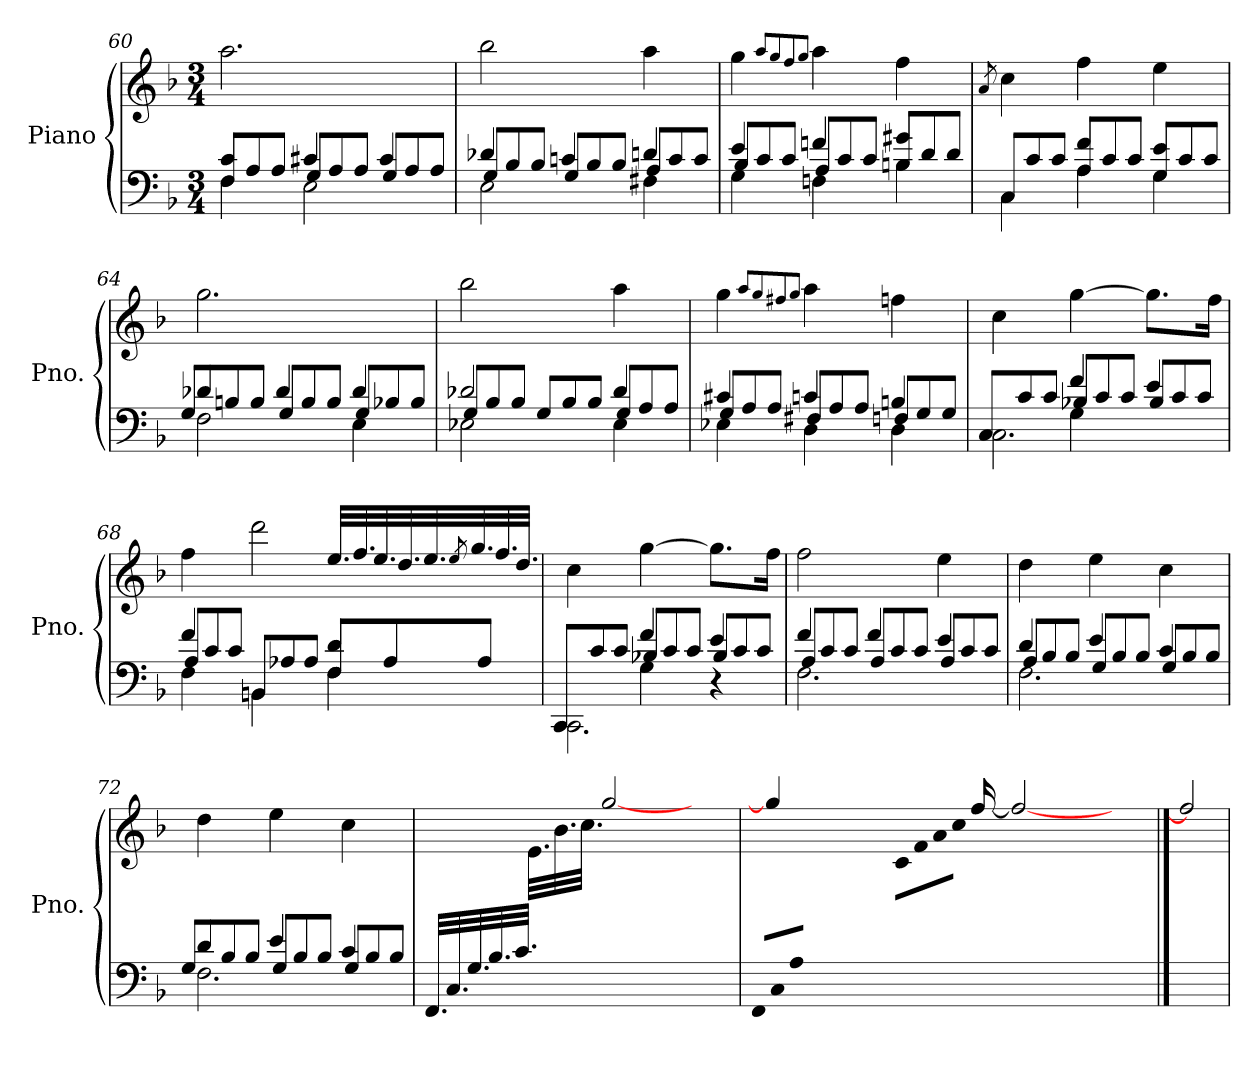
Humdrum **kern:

**kern	**kern
*part1	*part1
*staff2	*staff1
*I"Piano	*
*I'Pno.	*
!!LO:LB:g=z
*clefF4	*clefG2
*k[b-]	*k[b-]
*M3/4	*M3/4
=60	=60
*^	*
*	*^	*
*	*	*Xtuplet	*
4c/	4F\	12F/L	2.aa\
.	.	12A/	.
.	.	12A/J	.
4c#X/	2E\	12G/L	.
.	.	12A/	.
.	.	12A/J	.
4c#/	.	12G/L	.
.	.	12A/	.
.	.	12A/J	.
=61	=61	=61	=61
4d-X/	2E\	12G/L	2bb-\
.	.	12B-/	.
.	.	12B-/J	.
4cn/	.	12G/L	.
.	.	12B-/	.
.	.	12B-/J	.
4dn/	4F#X\	12A/L	4aa\
.	.	12c/	.
.	.	12c/J	.
=62	=62	=62	=62
4e/	4G\	12B-/L	4gg\
.	.	12c/	.
.	.	12c/J	.
.	.	.	8qaa/L
.	.	.	8qgg/
.	.	.	8qff/
.	.	.	8qgg/J
4fn/	4Fn\	12A/L	4aa\
.	.	12c/	.
.	.	12c/J	.
4g#X/	4Bn\	12B/L	4ff\
.	.	12d/	.
.	.	12d/J	.
!!LO:LB:g=z
=63	=63	=63	=63
.	.	.	8qa/
4ryy	4C\	12C/L	4cc\
.	.	12c/	.
.	.	12c/J	.
4f/	4A\	12A/L	4ff\
.	.	12c/	.
.	.	12c/J	.
4e/	4G\	12G/L	4ee\
.	.	12c/	.
.	.	12c/J	.
=64	=64	=64	=64
4d-X/	2F\	12G/L	2.gg\
.	.	12Bn/	.
.	.	12B/J	.
4d-/	.	12G/L	.
.	.	12B/	.
.	.	12B/J	.
4d-/	4E\	12G/L	.
.	.	12B-X/	.
.	.	12B-/J	.
=65	=65	=65	=65
2d-X/	2E-X\	12G/L	2bb-\
.	.	12B-/	.
.	.	12B-/J	.
.	.	12G/L	.
.	.	12B-/	.
.	.	12B-/J	.
4d-/	4E-\	12G/L	4aa\
.	.	12A/	.
.	.	12A/J	.
=66	=66	=66	=66
4c#X/	4E-X\	12G/L	4gg\
.	.	12A/	.
.	.	12A/J	.
.	.	.	8qaa/L
.	.	.	8qgg/
.	.	.	8qff#X/
.	.	.	8qgg/J
4cn/	4D\	12F#X/L	4aa\
.	.	12A/	.
.	.	12A/J	.
4Bn/	4D\	12Fn/L	4ffn\
.	.	12G/	.
.	.	12G/J	.
!!LO:LB:g=z
=67	=67	=67	=67
*	*	*^	*
4ryy	2.C\	12C/L	4ryy	4cc\
.	.	12c/	.	.
.	.	12c/J	.	.
4f/	.	12B-X/L	4G\	[4gg\
.	.	12c/	.	.
.	.	12c/J	.	.
4e/	.	12B-/L	4ryy	8.gg\L]
.	.	12c/	.	.
.	.	12c/J	.	.
.	.	.	.	16ff\Jk
*	*	*v	*v	*
=68	=68	=68	=68
*	*	*	*^
4f/	4F\	12A/L	4ff\	2ryy
.	.	12c/	.	.
.	.	12c/J	.	.
4ryy	4BBn\	12BB/L	2ddd\	.
.	.	12A-X/	.	.
.	.	12A-/J	.	.
*	*	*	*	*Xtuplet
4d/	4F\	12F/L	.	48.ee/L
.	.	.	.	48.ff/
.	.	.	.	48.ee/
.	.	12A-/	.	.
.	.	.	.	48.dd/
.	.	.	.	48.ee/
.	.	.	.	8qee/
.	.	.	.	48.gg/
.	.	12A-/J	.	.
.	.	.	.	48.ff/
.	.	.	.	48.dd/J
*	*	*	*v	*v
!!LO:LB:g=z
=69	=69	=69	=69
*	*	*^	*
4ryy	2.CC\	12CC/L	4ryy	4cc\
.	.	12c/	.	.
.	.	12c/J	.	.
4f/	.	12B-X/L	4G\	[4gg\
.	.	12c/	.	.
.	.	12c/J	.	.
4e/	.	12B-/L	4r	8.gg\L]
.	.	12c/	.	.
.	.	12c/J	.	.
.	.	.	.	16ff\Jk
*	*	*v	*v	*
=70	=70	=70	=70
4f/	2.F\	12A/L	2ff\
.	.	12c/	.
.	.	12c/J	.
4f/	.	12A/L	.
.	.	12c/	.
.	.	12c/J	.
4e/	.	12A/L	4ee\
.	.	12c/	.
.	.	12c/J	.
=71	=71	=71	=71
4d/	2.F\	12A/L	4dd\
.	.	12B-/	.
.	.	12B-/J	.
4e/	.	12G/L	4ee\
.	.	12B-/	.
.	.	12B-/J	.
4c/	.	12G/L	4cc\
.	.	12B-/	.
.	.	12B-/J	.
!!LO:LB:g=z
=72	=72	=72	=72
4d/	2.F\	12G/L	4dd\
.	.	12B-/	.
.	.	12B-/J	.
4e/	.	12G/L	4ee\
.	.	12B-/	.
.	.	12B-/J	.
4c/	.	12G/L	4cc\
.	.	12B-/	.
.	.	12B-/J	.
*v	*v	*v	*
=73	=73
48.FF/L	48.ryy
48.C/	48.ryy
48.G/	48.ryy
48.B-/	48.ryy
48.c/J	48.ryy
48.ryy	48.e\L
48.ryy	48.b-\
48.ryy	48.cc\J
4ryy	[2gg/
4ryy	.
4ryy	4ryy
=74	=74
!	!LO:N:vis=8
640ryy	640%23ryy
!LO:N:vis=8	!
640%23FF/L	.
.	4gg/]
!LO:N:vis=8	!
640%23C/	.
!LO:N:vis=8	!
640%23A/J	.
!LO:N:vis=8	!
640%23ryy	.
!LO:N:vis=8	!
640%23ryy	.
!LO:N:vis=8	!
640%23ryy	.
320%11ryy	.
640ryy	.
320%159ryy	.
!	!LO:N:vis=8
.	640%23ryy
!	!LO:N:vis=8
.	640%23ryy
!	!LO:N:vis=8
.	640%23c\L
!	!LO:N:vis=8
.	640%23f\
!	!LO:N:vis=8
.	640%23a\
!	!LO:N:vis=8
.	640%23cc\J
.	[320%11ff/
.	640%297ff/_
320ryy	.
4ryy	.
.	320ryy
==75	==75
320ryy	640%161ff/]
640%159ryy	.
=	=
*-	*-
